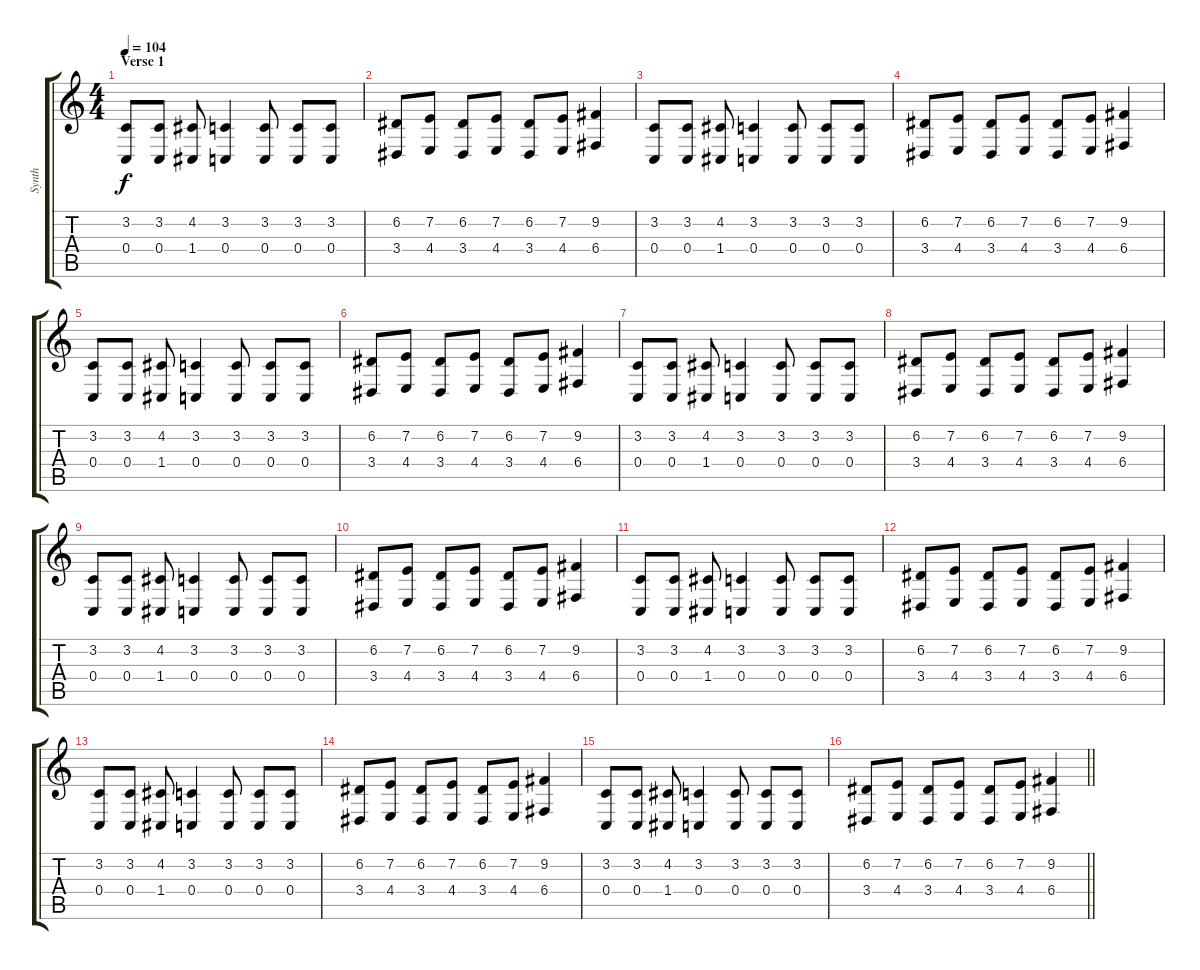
\track ("Synth" "Synth") {instrument synthvoice}
\staff {score tabs}
\tuning (D4 A3 F3 C3 G2 C2) {hide}
\ts (4 4)
\section ("" "Verse 1")
\tempo 104
\clef g2
\ks c
(3.2 0.4).8{dy f} (3.2 0.4).8 (4.2 1.4).8 (3.2 0.4).4 (3.2 0.4).8 (3.2 0.4).8 (3.2 0.4).8 |
(6.2 3.4).8 (7.2 4.4).8 (6.2 3.4).8 (7.2 4.4).8 (6.2 3.4).8 (7.2 4.4).8 (9.2 6.4).4 |
(3.2 0.4).8 (3.2 0.4).8 (4.2 1.4).8 (3.2 0.4).4 (3.2 0.4).8 (3.2 0.4).8 (3.2 0.4).8 |
(6.2 3.4).8 (7.2 4.4).8 (6.2 3.4).8 (7.2 4.4).8 (6.2 3.4).8 (7.2 4.4).8 (9.2 6.4).4 |
(3.2 0.4).8 (3.2 0.4).8 (4.2 1.4).8 (3.2 0.4).4 (3.2 0.4).8 (3.2 0.4).8 (3.2 0.4).8 |
(6.2 3.4).8 (7.2 4.4).8 (6.2 3.4).8 (7.2 4.4).8 (6.2 3.4).8 (7.2 4.4).8 (9.2 6.4).4 |
(3.2 0.4).8 (3.2 0.4).8 (4.2 1.4).8 (3.2 0.4).4 (3.2 0.4).8 (3.2 0.4).8 (3.2 0.4).8 |
(6.2 3.4).8 (7.2 4.4).8 (6.2 3.4).8 (7.2 4.4).8 (6.2 3.4).8 (7.2 4.4).8 (9.2 6.4).4 |
(3.2 0.4).8 (3.2 0.4).8 (4.2 1.4).8 (3.2 0.4).4 (3.2 0.4).8 (3.2 0.4).8 (3.2 0.4).8 |
(6.2 3.4).8 (7.2 4.4).8 (6.2 3.4).8 (7.2 4.4).8 (6.2 3.4).8 (7.2 4.4).8 (9.2 6.4).4 |
(3.2 0.4).8 (3.2 0.4).8 (4.2 1.4).8 (3.2 0.4).4 (3.2 0.4).8 (3.2 0.4).8 (3.2 0.4).8 |
(6.2 3.4).8 (7.2 4.4).8 (6.2 3.4).8 (7.2 4.4).8 (6.2 3.4).8 (7.2 4.4).8 (9.2 6.4).4 |
(3.2 0.4).8 (3.2 0.4).8 (4.2 1.4).8 (3.2 0.4).4 (3.2 0.4).8 (3.2 0.4).8 (3.2 0.4).8 |
(6.2 3.4).8 (7.2 4.4).8 (6.2 3.4).8 (7.2 4.4).8 (6.2 3.4).8 (7.2 4.4).8 (9.2 6.4).4 |
(3.2 0.4).8 (3.2 0.4).8 (4.2 1.4).8 (3.2 0.4).4 (3.2 0.4).8 (3.2 0.4).8 (3.2 0.4).8 |
\barLineRight lightlight
(6.2 3.4).8 (7.2 4.4).8 (6.2 3.4).8 (7.2 4.4).8 (6.2 3.4).8 (7.2 4.4).8 (9.2 6.4).4
